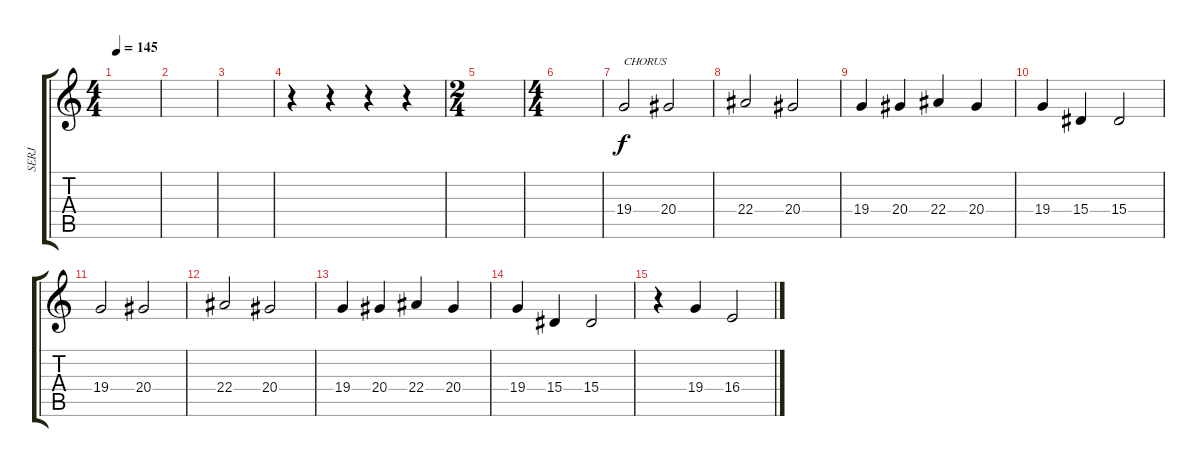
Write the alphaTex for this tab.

\track ("SERJ" "SERJ") {instrument lead2sawtooth}
\staff {score tabs}
\tuning (D4 A3 F3 C3 G2 C2) {hide}
\ts (4 4)
\tempo 145
\clef g2
\ks c
|
|
|
r.4 r.4 r.4 r.4 |
\ts (2 4)
|
\ts (4 4)
|
19.4.2{txt "CHORUS"} 20.4.2 |
22.4.2 20.4.2 |
19.4.4 20.4.4 22.4.4 20.4.4 |
19.4.4 15.4.4 15.4.2 |
19.4.2 20.4.2 |
22.4.2 20.4.2 |
19.4.4 20.4.4 22.4.4 20.4.4 |
19.4.4 15.4.4 15.4.2 |
r.4 19.4.4 16.4.2
